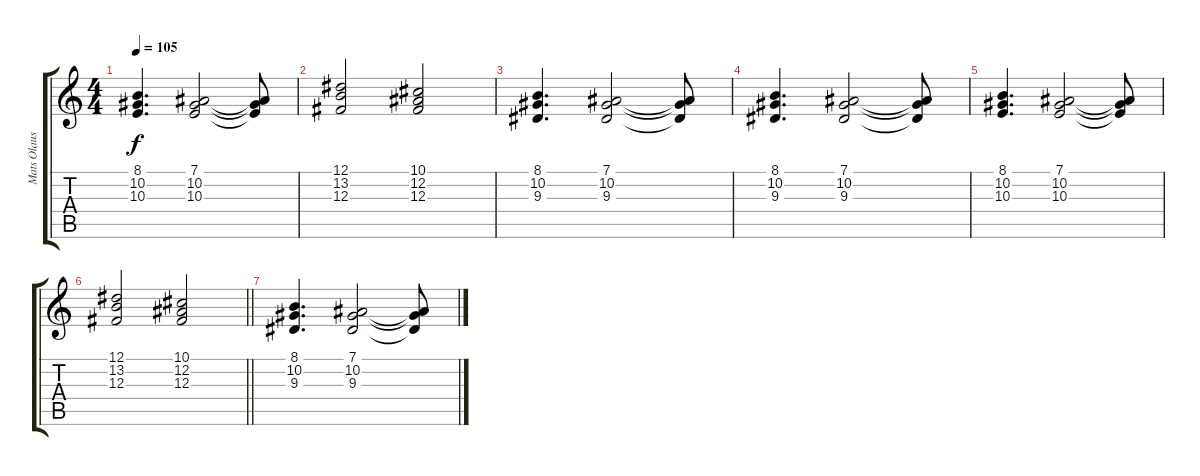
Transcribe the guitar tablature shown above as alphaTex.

\track ("Mats Olausson" "Mats Olaus") {instrument stringensemble1}
\staff {score tabs}
\tuning (Eb4 Bb3 Gb3 Db3 Ab2 Eb2) {hide}
\ts (4 4)
\tempo 105
\clef g2
\ks c
(8.1 10.2 10.3).4{d dy f} (7.1 10.2 10.3).2 (7.1{t} 10.2{t} 10.3{t}).8 |
(12.1 13.2 12.3).2 (10.1 12.2 12.3).2 |
(8.1 10.2 9.3).4{d} (7.1 10.2 9.3).2 (7.1{t} 10.2{t} 9.3{t}).8 |
(8.1 10.2 9.3).4{d} (7.1 10.2 9.3).2 (7.1{t} 10.2{t} 9.3{t}).8 |
(8.1 10.2 10.3).4{d} (7.1 10.2 10.3).2 (7.1{t} 10.2{t} 10.3{t}).8 |
\barLineRight lightlight
(12.1 13.2 12.3).2 (10.1 12.2 12.3).2 |
(8.1 10.2 9.3).4{d} (7.1 10.2 9.3).2 (7.1{t} 10.2{t} 9.3{t}).8
